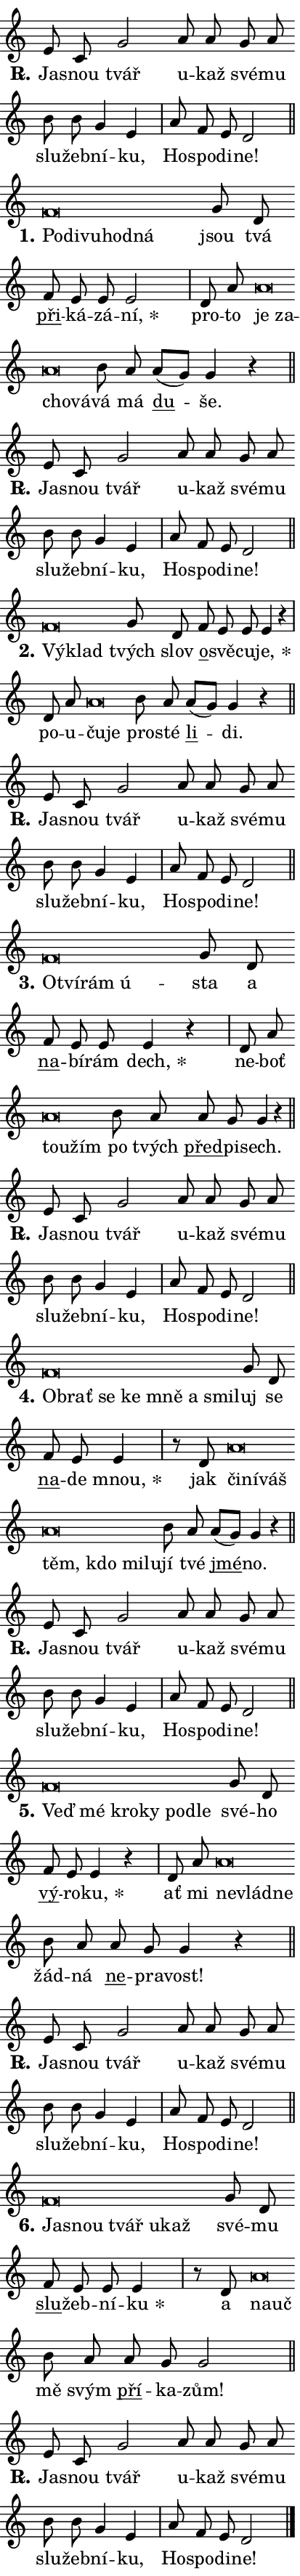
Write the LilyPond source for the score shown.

\version "2.24.0"
\header { tagline = "" }
\paper {
  indent = 0\cm
  top-margin = 0\cm
  right-margin = 0.13\cm % to fit lyric hyphens
  bottom-margin = 0\cm
  left-margin = 0\cm
  paper-width = 7\cm
  page-breaking = #ly:one-page-breaking
  system-system-spacing.basic-distance = #11
  score-system-spacing.basic-distance = #11
  ragged-last = ##f
}


%% Author: Thomas Morley
%% https://lists.gnu.org/archive/html/lilypond-user/2020-05/msg00002.html
#(define (line-position grob)
"Returns position of @var[grob} in current system:
   @code{'start}, if at first time-step
   @code{'end}, if at last time-step
   @code{'middle} otherwise
"
  (let* ((col (ly:item-get-column grob))
         (ln (ly:grob-object col 'left-neighbor))
         (rn (ly:grob-object col 'right-neighbor))
         (col-to-check-left (if (ly:grob? ln) ln col))
         (col-to-check-right (if (ly:grob? rn) rn col))
         (break-dir-left
           (and
             (ly:grob-property col-to-check-left 'non-musical #f)
             (ly:item-break-dir col-to-check-left)))
         (break-dir-right
           (and
             (ly:grob-property col-to-check-right 'non-musical #f)
             (ly:item-break-dir col-to-check-right))))
        (cond ((eqv? 1 break-dir-left) 'start)
              ((eqv? -1 break-dir-right) 'end)
              (else 'middle))))

#(define (tranparent-at-line-position vctor)
  (lambda (grob)
  "Relying on @code{line-position} select the relevant enry from @var{vctor}.
Used to determine transparency,"
    (case (line-position grob)
      ((end) (not (vector-ref vctor 0)))
      ((middle) (not (vector-ref vctor 1)))
      ((start) (not (vector-ref vctor 2))))))

noteHeadBreakVisibility =
#(define-music-function (break-visibility)(vector?)
"Makes @code{NoteHead}s transparent relying on @var{break-visibility}"
#{
  \override NoteHead.transparent =
    #(tranparent-at-line-position break-visibility)
#})

#(define delete-ledgers-for-transparent-note-heads
  (lambda (grob)
    "Reads whether a @code{NoteHead} is transparent.
If so this @code{NoteHead} is removed from @code{'note-heads} from
@var{grob}, which is supposed to be @code{LedgerLineSpanner}.
As a result ledgers are not printed for this @code{NoteHead}"
    (let* ((nhds-array (ly:grob-object grob 'note-heads))
           (nhds-list
             (if (ly:grob-array? nhds-array)
                 (ly:grob-array->list nhds-array)
                 '()))
           ;; Relies on the transparent-property being done before
           ;; Staff.LedgerLineSpanner.after-line-breaking is executed.
           ;; This is fragile ...
           (to-keep
             (remove
               (lambda (nhd)
                 (ly:grob-property nhd 'transparent #f))
               nhds-list)))
      ;; TODO find a better method to iterate over grob-arrays, similiar
      ;; to filter/remove etc for lists
      ;; For now rebuilt from scratch
      (set! (ly:grob-object grob 'note-heads)  '())
      (for-each
        (lambda (nhd)
          (ly:pointer-group-interface::add-grob grob 'note-heads nhd))
        to-keep))))

squashNotes = {
  \override NoteHead.X-extent = #'(-0.2 . 0.2)
  \override NoteHead.Y-extent = #'(-0.75 . 0)
  \override NoteHead.stencil =
    #(lambda (grob)
       (let ((pos (ly:grob-property grob 'staff-position)))
         (begin
           (if (< pos -7) (display "ERROR: Lower brevis then expected\n") (display ""))
           (if (<= pos -6) ly:text-interface::print ly:note-head::print))))
}
unSquashNotes = {
  \revert NoteHead.X-extent
  \revert NoteHead.Y-extent
  \revert NoteHead.stencil
}

hideNotes = \noteHeadBreakVisibility #begin-of-line-visible
unHideNotes = \noteHeadBreakVisibility #all-visible

% work-around for resetting accidentals
% https://lilypond.org/doc/v2.23/Documentation/notation/displaying-rhythms#unmetered-music
cadenzaMeasure = {
  \cadenzaOff
  \partial 1024 s1024
  \cadenzaOn
}

#(define-markup-command (accent layout props text) (markup?)
  "Underline accented syllable"
  (interpret-markup layout props
    #{\markup \override #'(offset . 4.3) \underline { #text }#}))

responsum = \markup \concat {
  "R" \hspace #-1.05 \path #0.1 #'((moveto 0 0.07) (lineto 0.9 0.8)) \hspace #0.05 "."
}

spaceSize = #0.6828661417322834 % exact space size for TeX Gyre Schola

\layout {
  \context {
    \Staff
    \remove "Time_signature_engraver"
    \override LedgerLineSpanner.after-line-breaking = #delete-ledgers-for-transparent-note-heads
  }
  \context {
    \Lyrics {
      \override LyricSpace.minimum-distance = \spaceSize
      \override LyricText.font-name = #"TeX Gyre Schola"
      \override LyricText.font-size = 1
      \override StanzaNumber.font-name = #"TeX Gyre Schola Bold"
      \override StanzaNumber.font-size = 1
    }
  }
  \context {
    \Score 
    \override NoteHead.text =
      #(lambda (grob) 
        (let ((pos (ly:grob-property grob 'staff-position)))
          #{\markup {
            \combine
              \halign #-0.55 \raise #(if (= pos -6) 0 0.5) \override #'(thickness . 2) \draw-line #'(3.2 . 0)
              \musicglyph "noteheads.sM1"
          }#}))
  }
}

% magnetic-lyrics.ily
%
%   written by
%     Jean Abou Samra <jean@abou-samra.fr>
%     Werner Lemberg <wl@gnu.org>
%
%   adapted by
%     Jiri Hon <jiri.hon@gmail.com>
%
% Version 2022-Apr-15

% https://www.mail-archive.com/lilypond-user@gnu.org/msg149350.html

#(define (Left_hyphen_pointer_engraver context)
   "Collect syllable-hyphen-syllable occurrences in lyrics and store
them in properties.  This engraver only looks to the left.  For
example, if the lyrics input is @code{foo -- bar}, it does the
following.

@itemize @bullet
@item
Set the @code{text} property of the @code{LyricHyphen} grob between
@q{foo} and @q{bar} to @code{foo}.

@item
Set the @code{left-hyphen} property of the @code{LyricText} grob with
text @q{foo} to the @code{LyricHyphen} grob between @q{foo} and
@q{bar}.
@end itemize

Use this auxiliary engraver in combination with the
@code{lyric-@/text::@/apply-@/magnetic-@/offset!} hook."
   (let ((hyphen #f)
         (text #f))
     (make-engraver
      (acknowledgers
       ((lyric-syllable-interface engraver grob source-engraver)
        (set! text grob)))
      (end-acknowledgers
       ((lyric-hyphen-interface engraver grob source-engraver)
        ;(when (not (grob::has-interface grob 'lyric-space-interface))
          (set! hyphen grob)));)
      ((stop-translation-timestep engraver)
       (when (and text hyphen)
         (ly:grob-set-object! text 'left-hyphen hyphen))
       (set! text #f)
       (set! hyphen #f)))))

#(define (lyric-text::apply-magnetic-offset! grob)
   "If the space between two syllables is less than the value in
property @code{LyricText@/.details@/.squash-threshold}, move the right
syllable to the left so that it gets concatenated with the left
syllable.

Use this function as a hook for
@code{LyricText@/.after-@/line-@/breaking} if the
@code{Left_@/hyphen_@/pointer_@/engraver} is active."
   (let ((hyphen (ly:grob-object grob 'left-hyphen #f)))
     (when hyphen
       (let ((left-text (ly:spanner-bound hyphen LEFT)))
         (when (grob::has-interface left-text 'lyric-syllable-interface)
           (let* ((common (ly:grob-common-refpoint grob left-text X))
                  (this-x-ext (ly:grob-extent grob common X))
                  (left-x-ext
                   (begin
                     ;; Trigger magnetism for left-text.
                     (ly:grob-property left-text 'after-line-breaking)
                     (ly:grob-extent left-text common X)))
                  ;; `delta` is the gap width between two syllables.
                  (delta (- (interval-start this-x-ext)
                            (interval-end left-x-ext)))
                  (details (ly:grob-property grob 'details))
                  (threshold (assoc-get 'squash-threshold details 0.2)))
             (when (< delta threshold)
               (let* (;; We have to manipulate the input text so that
                      ;; ligatures crossing syllable boundaries are not
                      ;; disabled.  For languages based on the Latin
                      ;; script this is essentially a beautification.
                      ;; However, for non-Western scripts it can be a
                      ;; necessity.
                      (lt (ly:grob-property left-text 'text))
                      (rt (ly:grob-property grob 'text))
                      (is-space (grob::has-interface hyphen 'lyric-space-interface))
                      (space (if is-space " " ""))
                      (extra-delta (if is-space spaceSize 0))
                      ;; Append new syllable.
                      (ltrt-space (if (and (string? lt) (string? rt))
                                (string-append lt space rt)
                                (make-concat-markup (list lt space rt))))
                      ;; Right-align `ltrt` to the right side.
                      (ltrt-space-markup (grob-interpret-markup
                               grob
                               (make-translate-markup
                                (cons (interval-length this-x-ext) 0)
                                (make-right-align-markup ltrt-space)))))
                 (begin
                   ;; Don't print `left-text`.
                   (ly:grob-set-property! left-text 'stencil #f)
                   ;; Set text and stencil (which holds all collected
                   ;; syllables so far) and shift it to the left.
                   (ly:grob-set-property! grob 'text ltrt-space)
                   (ly:grob-set-property! grob 'stencil ltrt-space-markup)
                   (ly:grob-translate-axis! grob (- (- delta extra-delta)) X))))))))))


#(define (lyric-hyphen::displace-bounds-first grob)
   ;; Make very sure this callback isn't triggered too early.
   (let ((left (ly:spanner-bound grob LEFT))
         (right (ly:spanner-bound grob RIGHT)))
     (ly:grob-property left 'after-line-breaking)
     (ly:grob-property right 'after-line-breaking)
     (ly:lyric-hyphen::print grob)))

squashThreshold = #0.4

\layout {
  \context {
    \Lyrics
    \consists #Left_hyphen_pointer_engraver
    \override LyricText.after-line-breaking =
      #lyric-text::apply-magnetic-offset!
    \override LyricHyphen.stencil = #lyric-hyphen::displace-bounds-first
    \override LyricText.details.squash-threshold = \squashThreshold
    \override LyricHyphen.minimum-distance = 0
    \override LyricHyphen.minimum-length = \squashThreshold
  }
}

squashText = \override LyricText.details.squash-threshold = 9999
unSquashText = \override LyricText.details.squash-threshold = \squashThreshold

leftText = \override LyricText.self-alignment-X = #LEFT
unLeftText = \revert LyricText.self-alignment-X

starOffset = #(lambda (grob) 
                (let ((x_offset (ly:self-alignment-interface::aligned-on-x-parent grob)))
                  (if (= x_offset 0) 0 (+ x_offset 1.2))))

star = #(define-music-function (syllable)(string?)
"Append star separator at the end of a syllable"
#{
  \once \override LyricText.X-offset = #starOffset
  \lyricmode { \markup {
    #syllable
    \override #'((font-name . "TeX Gyre Schola Bold")) \hspace #0.2 \lower #0.65 \larger "*"
  } }
#})

starAccent = #(define-music-function (syllable)(string?)
"Append star separator at the end of a syllable and make accent"
#{
  \once \override LyricText.X-offset = #starOffset
  \lyricmode { \markup {
    \accent #syllable
    \override #'((font-name . "TeX Gyre Schola Bold")) \hspace #0.2 \lower #0.65 \larger "*"
  } }
#})

breath = #(define-music-function (syllable)(string?)
"Append breathing indicator at the end of a syllable"
#{
  \lyricmode { \markup { #syllable "+" } }
#})

optionalBreath = #(define-music-function (syllable)(string?)
"Append optional breathing indicator at the end of a syllable"
#{
  \lyricmode { \markup { #syllable "(+)" } }
#})


\score {
    <<
        \new Voice = "melody" { \cadenzaOn \key c \major \relative { e'8 c g'2 a8 a \bar "" g a \bar "" b b \bar "" g4 e \cadenzaMeasure \bar "|" a8 f e d2 \cadenzaMeasure \bar "||" \break } }
        \new Lyrics \lyricsto "melody" { \lyricmode { \set stanza = \responsum
Ja -- snou tvář u -- kaž své -- mu slu -- žeb -- ní -- ku, Ho -- spo -- di -- ne! } }
    >>
    \layout {}
}

\score {
    <<
        \new Voice = "melody" { \cadenzaOn \key c \major \relative { \squashNotes f'\breve*1/16 \hideNotes \breve*1/16 \bar "" \breve*1/16 \bar "" \breve*1/16 \breve*1/16 \bar "" \unHideNotes \unSquashNotes g8 d \bar "" f e e e2 \cadenzaMeasure \bar "|" d8 a' \bar "" \squashNotes a\breve*1/16 \hideNotes \breve*1/16 \bar "" \breve*1/16 \breve*1/16 \bar "" \unHideNotes \unSquashNotes b8 a \bar "" a[( g)] g4 r \cadenzaMeasure \bar "||" \break } }
        \new Lyrics \lyricsto "melody" { \lyricmode { \set stanza = "1."
\leftText Po -- \squashText di -- vu -- hod -- ná \unLeftText \unSquashText jsou tvá \markup \accent při -- ká -- zá -- \star ní, pro -- to \leftText je \squashText za -- cho -- vá -- \unLeftText \unSquashText vá má \markup \accent du -- še. } }
    >>
    \layout {}
}

\score {
    <<
        \new Voice = "melody" { \cadenzaOn \key c \major \relative { e'8 c g'2 a8 a \bar "" g a \bar "" b b \bar "" g4 e \cadenzaMeasure \bar "|" a8 f e d2 \cadenzaMeasure \bar "||" \break } }
        \new Lyrics \lyricsto "melody" { \lyricmode { \set stanza = \responsum
Ja -- snou tvář u -- kaž své -- mu slu -- žeb -- ní -- ku, Ho -- spo -- di -- ne! } }
    >>
    \layout {}
}

\score {
    <<
        \new Voice = "melody" { \cadenzaOn \key c \major \relative { \squashNotes f'\breve*1/16 \hideNotes \breve*1/16 \bar "" \unHideNotes \unSquashNotes g8 d \bar "" f e e e4 r \cadenzaMeasure \bar "|" d8 a' \bar "" \squashNotes a\breve*1/16 \hideNotes \breve*1/16 \bar "" \unHideNotes \unSquashNotes b8 a \bar "" a[( g)] g4 r \cadenzaMeasure \bar "||" \break } }
        \new Lyrics \lyricsto "melody" { \lyricmode { \set stanza = "2."
\leftText Vý -- \squashText klad \unLeftText \unSquashText tvých slov \markup \accent o -- svě -- cu -- \star je, po -- u -- \leftText ču -- \squashText je \unLeftText \unSquashText pro -- sté \markup \accent li -- di. } }
    >>
    \layout {}
}

\score {
    <<
        \new Voice = "melody" { \cadenzaOn \key c \major \relative { e'8 c g'2 a8 a \bar "" g a \bar "" b b \bar "" g4 e \cadenzaMeasure \bar "|" a8 f e d2 \cadenzaMeasure \bar "||" \break } }
        \new Lyrics \lyricsto "melody" { \lyricmode { \set stanza = \responsum
Ja -- snou tvář u -- kaž své -- mu slu -- žeb -- ní -- ku, Ho -- spo -- di -- ne! } }
    >>
    \layout {}
}

\score {
    <<
        \new Voice = "melody" { \cadenzaOn \key c \major \relative { \squashNotes f'\breve*1/16 \hideNotes \breve*1/16 \bar "" \breve*1/16 \breve*1/16 \bar "" \unHideNotes \unSquashNotes g8 d \bar "" f e e e4 r \cadenzaMeasure \bar "|" d8 a' \bar "" \squashNotes a\breve*1/16 \hideNotes \breve*1/16 \bar "" \unHideNotes \unSquashNotes b8 a \bar "" a g g4 r \cadenzaMeasure \bar "||" \break } }
        \new Lyrics \lyricsto "melody" { \lyricmode { \set stanza = "3."
\leftText O -- \squashText tví -- rám ú -- \unLeftText \unSquashText sta a \markup \accent na -- bí -- rám \star dech, ne -- boť \leftText tou -- \squashText žím \unLeftText \unSquashText po tvých \markup \accent před -- pi -- sech. } }
    >>
    \layout {}
}

\score {
    <<
        \new Voice = "melody" { \cadenzaOn \key c \major \relative { e'8 c g'2 a8 a \bar "" g a \bar "" b b \bar "" g4 e \cadenzaMeasure \bar "|" a8 f e d2 \cadenzaMeasure \bar "||" \break } }
        \new Lyrics \lyricsto "melody" { \lyricmode { \set stanza = \responsum
Ja -- snou tvář u -- kaž své -- mu slu -- žeb -- ní -- ku, Ho -- spo -- di -- ne! } }
    >>
    \layout {}
}

\score {
    <<
        \new Voice = "melody" { \cadenzaOn \key c \major \relative { \squashNotes f'\breve*1/16 \hideNotes \breve*1/16 \bar "" \breve*1/16 \bar "" \breve*1/16 \bar "" \breve*1/16 \bar "" \breve*1/16 \breve*1/16 \bar "" \unHideNotes \unSquashNotes g8 d \bar "" f e e4 \cadenzaMeasure \bar "|" r8 d8 \squashNotes a'\breve*1/16 \hideNotes \breve*1/16 \bar "" \breve*1/16 \bar "" \breve*1/16 \bar "" \breve*1/16 \bar "" \breve*1/16 \breve*1/16 \bar "" \unHideNotes \unSquashNotes b8 a \bar "" a[( g)] g4 r \cadenzaMeasure \bar "||" \break } }
        \new Lyrics \lyricsto "melody" { \lyricmode { \set stanza = "4."
\leftText Ob -- \squashText rať se ke mně a smi -- \unLeftText \unSquashText luj se \markup \accent na -- de \star mnou, jak \leftText či -- \squashText ní -- váš těm, kdo mi -- lu -- \unLeftText \unSquashText jí tvé \markup \accent jmé -- no. } }
    >>
    \layout {}
}

\score {
    <<
        \new Voice = "melody" { \cadenzaOn \key c \major \relative { e'8 c g'2 a8 a \bar "" g a \bar "" b b \bar "" g4 e \cadenzaMeasure \bar "|" a8 f e d2 \cadenzaMeasure \bar "||" \break } }
        \new Lyrics \lyricsto "melody" { \lyricmode { \set stanza = \responsum
Ja -- snou tvář u -- kaž své -- mu slu -- žeb -- ní -- ku, Ho -- spo -- di -- ne! } }
    >>
    \layout {}
}

\score {
    <<
        \new Voice = "melody" { \cadenzaOn \key c \major \relative { \squashNotes f'\breve*1/16 \hideNotes \breve*1/16 \bar "" \breve*1/16 \bar "" \breve*1/16 \bar "" \breve*1/16 \breve*1/16 \bar "" \unHideNotes \unSquashNotes g8 d \bar "" f e e4 r \cadenzaMeasure \bar "|" d8 a' \bar "" \squashNotes a\breve*1/16 \hideNotes \breve*1/16 \breve*1/16 \bar "" \unHideNotes \unSquashNotes b8 a \bar "" a g g4 r \cadenzaMeasure \bar "||" \break } }
        \new Lyrics \lyricsto "melody" { \lyricmode { \set stanza = "5."
\leftText Veď \squashText mé kro -- ky po -- dle \unLeftText \unSquashText své -- ho \markup \accent vý -- ro -- \star ku, ať mi \leftText ne -- \squashText vlád -- ne \unLeftText \unSquashText žád -- ná \markup \accent ne -- pra -- vost! } }
    >>
    \layout {}
}

\score {
    <<
        \new Voice = "melody" { \cadenzaOn \key c \major \relative { e'8 c g'2 a8 a \bar "" g a \bar "" b b \bar "" g4 e \cadenzaMeasure \bar "|" a8 f e d2 \cadenzaMeasure \bar "||" \break } }
        \new Lyrics \lyricsto "melody" { \lyricmode { \set stanza = \responsum
Ja -- snou tvář u -- kaž své -- mu slu -- žeb -- ní -- ku, Ho -- spo -- di -- ne! } }
    >>
    \layout {}
}

\score {
    <<
        \new Voice = "melody" { \cadenzaOn \key c \major \relative { \squashNotes f'\breve*1/16 \hideNotes \breve*1/16 \bar "" \breve*1/16 \bar "" \breve*1/16 \breve*1/16 \bar "" \unHideNotes \unSquashNotes g8 d \bar "" f e e e4 \cadenzaMeasure \bar "|" r8 d8 \squashNotes a'\breve*1/16 \hideNotes \breve*1/16 \bar "" \unHideNotes \unSquashNotes b8 a \bar "" a g g2 \cadenzaMeasure \bar "||" \break } }
        \new Lyrics \lyricsto "melody" { \lyricmode { \set stanza = "6."
\leftText Ja -- \squashText snou tvář u -- kaž \unLeftText \unSquashText své -- mu \markup \accent slu -- žeb -- ní -- \star ku a \leftText na -- \squashText uč \unLeftText \unSquashText mě svým \markup \accent pří -- ka -- zům! } }
    >>
    \layout {}
}

\score {
    <<
        \new Voice = "melody" { \cadenzaOn \key c \major \relative { e'8 c g'2 a8 a \bar "" g a \bar "" b b \bar "" g4 e \cadenzaMeasure \bar "|" a8 f e d2 \cadenzaMeasure \bar "||" \break } \bar "|." }
        \new Lyrics \lyricsto "melody" { \lyricmode { \set stanza = \responsum
Ja -- snou tvář u -- kaž své -- mu slu -- žeb -- ní -- ku, Ho -- spo -- di -- ne! } }
    >>
    \layout {}
}
